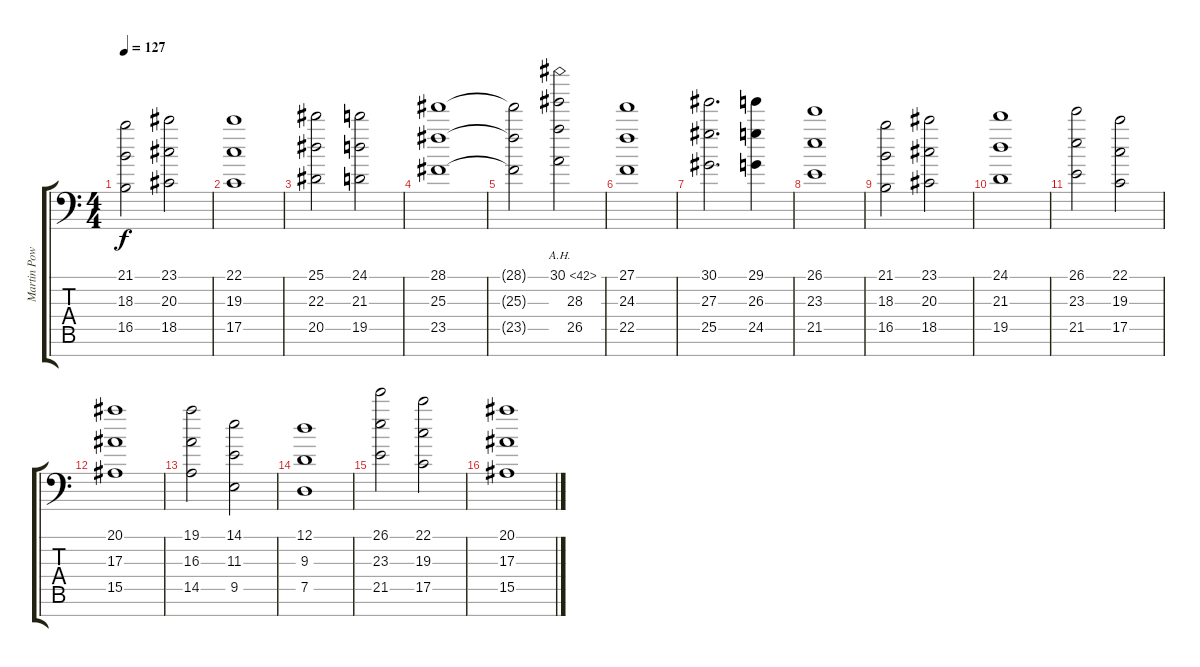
\track ("Martin Powell - Strings" "Martin Pow") {instrument stringensemble1}
\staff {score tabs}
\tuning (D4 A3 F3 C3 G2 D2 A1) {hide}
\ts (4 4)
\tempo 127
\clef f4
\ks c
(21.1 18.3 16.5).2{dy f} (23.1 20.3 18.5).2 |
(22.1 19.3 17.5).1 |
(25.1 22.3 20.5).2 (24.1 21.3 19.5).2 |
(28.1 25.3 23.5).1 |
(28.1{t} 25.3{t} 23.5{t}).2 (30.1{ah 12} 28.3 26.5).2 |
(27.1 24.3 22.5).1 |
(30.1 27.3 25.5).2{d} (29.1 26.3 24.5).4 |
(26.1 23.3 21.5).1 |
(21.1 18.3 16.5).2 (23.1 20.3 18.5).2 |
(24.1 21.3 19.5).1 |
(26.1 23.3 21.5).2 (22.1 19.3 17.5).2 |
(20.1 17.3 15.5).1 |
(19.1 16.3 14.5).2 (14.1 11.3 9.5).2 |
(12.1 9.3 7.5).1 |
(26.1 23.3 21.5).2 (22.1 19.3 17.5).2 |
(20.1 17.3 15.5).1
